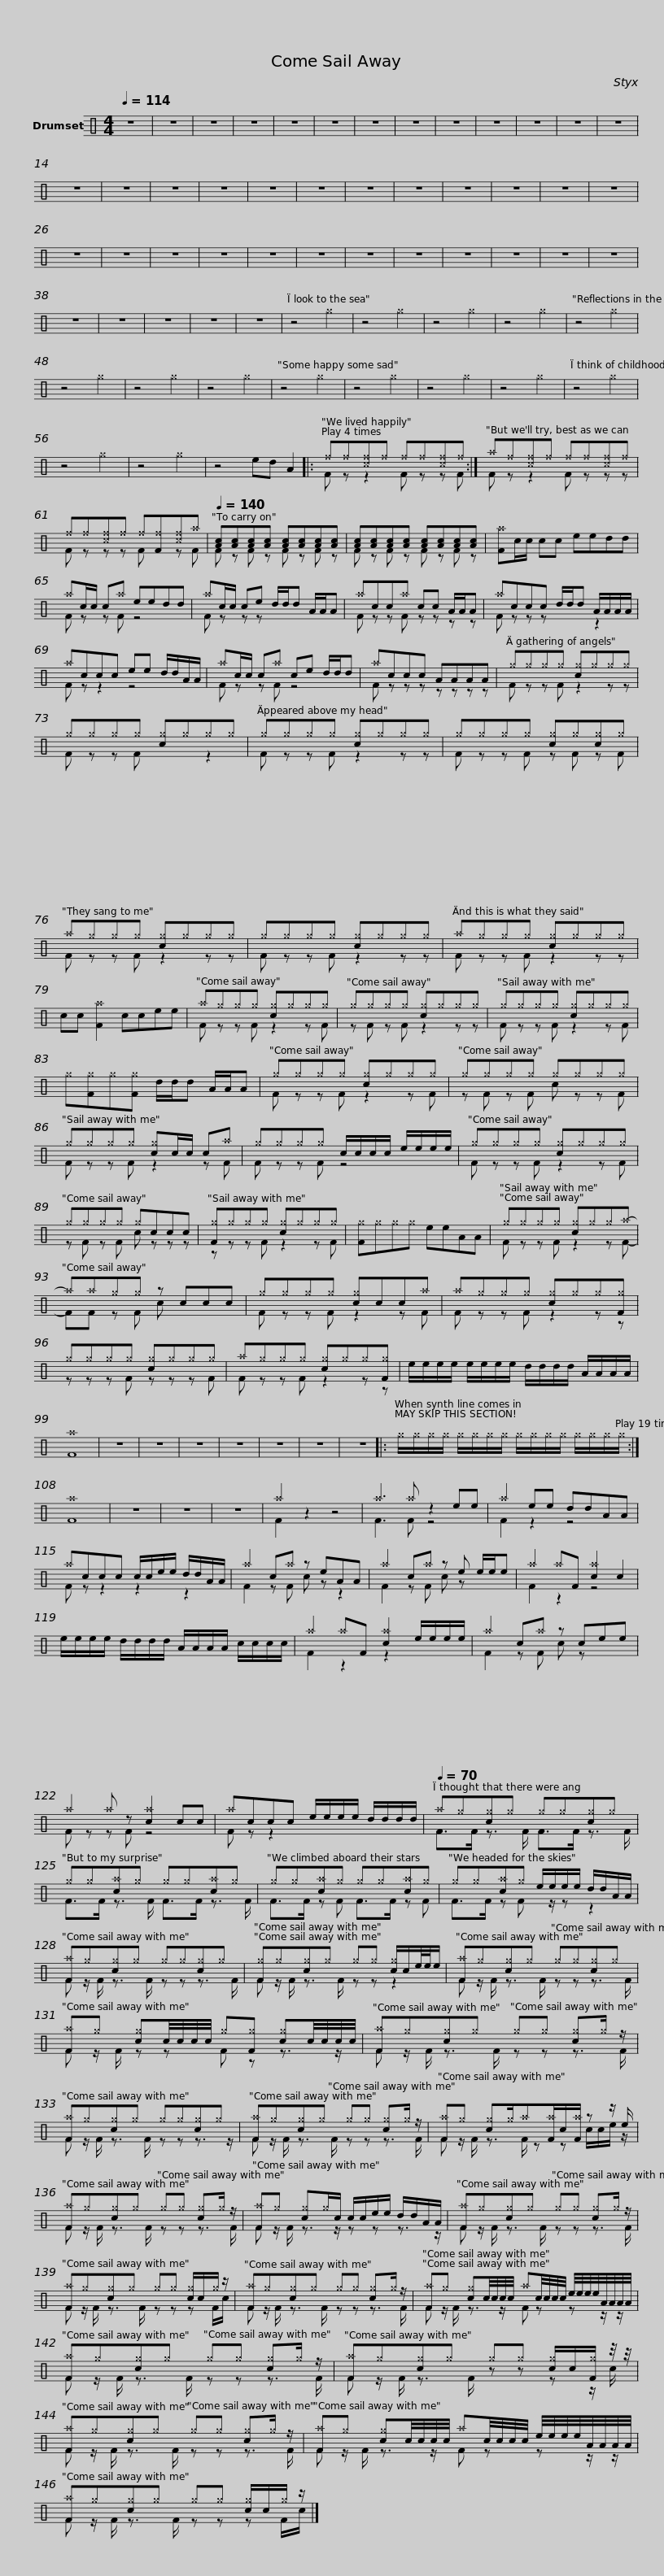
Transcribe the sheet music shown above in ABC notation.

X:1
%%score ( 1 2 )
L:1/8
Q:1/4=114
M:4/4
I:linebreak $
K:C
V:1 perc
K:none
V:2 perc
K:none
V:1
 z8 | z8 | z8 | z8 | z8 | %5
 z8 | z8 | z8 | z8 | z8 | %10
 z8 | z8 | z8 | z8 | z8 | %15
 z8 | z8 | z8 | z8 | z8 | %20
 z8 | z8 | z8 | z8 | z8 | %25
 z8 | z8 | z8 | z8 | z8 | %30
 z8 | z8 | z8 | z8 | z8 | %35
 z8 | z8 | z8 | z8 | z8 | %40
 z8 | z8 | z4 ^g4 | z4 ^g4 | z4 ^g4 | %45
 z4 ^g4 | z4 ^g4 | z4 ^g4 | z4 ^g4 | z4 ^g4 | %50
 z4 ^g4 | z4 ^g4 | z4 ^g4 | z4 ^g4 | z4 ^g4 | %55
 z4 ^g4 | z4 ^g4 |$ z4 ed A2 |: ^f^f[^c^f]^f ^f^f[^c^f]^f :| ^a^f[^c^f]^f ^f^f[^c^f]^f | %60
 ^f^f[^c^f]^f ^f[F^f][^c^f]^a |[Q:1/4=140] [Ac][Ac][Ac][Ac] [Ac][Ac][Ac][Ac] | [Ac][Ac][Ac][Ac] [Ac][Ac][Ac][Ac] |$ [F^a]c/c/ cc eedd | ^ac/c/ c^a eedd | %65
 ^ac/c/ ce d/d/d A/A/A | ^acc^a cc A/A/A |$ ^accc d/d/d A/A/A/A/ | ^accc ee d/d/A/A/ | ^ac/c/ c^a ce d/d/d | %70
 ^accc AAAA |$ ^g^g^g^g [c^g]^g^g^g | ^g^g^g^g [c^g]^g^g^g | ^g^g^g^g [c^g]^g^g^g | ^g^g^g^g [c^g]^g[c^g]^g |$ %75
 ^a^g^g^g [c^g]^g^g^g | ^g^g^g^g [c^g]^g^g^g | ^a^g^g^g [c^g]^g^g^g | cc [F^a]2 ccee |$ ^a^g^g^g [c^g]^g^g^g | %80
 ^g^g^g^g [c^g]^g^g^g | ^g^g^g^g [c^g]^g^g^g | ^g[F^g]^g[F^g] d/d/d A/A/A |$ ^g^g^g^g [c^g]^g^g^g | ^g^g^g^g ^g^g^g^g | %85
 ^g^g^g^g [c^g]c/c/ c^a | ^g^g^g^g c/c/c/c/ e/e/e/e/ |$ ^g^g^g^g [c^g]^g^g^g | ^g^g^g^g ^gccc | [F^g]^g^g^g [c^g]^g^g^g | %90
 [F^g]^g^g^g eeAA |$ ^g^g^g^g [c^g]^g^g^a- | ^a^a^g^g z ccc | ^g^g^g^g [c^g]cc^a |$ ^a^g^g^g [c^g]^g^g[F^g] | %95
 ^g^g^g^g [c^g]^g^g^g | ^a^g^g^g [c^g]^g^g[F^g] | e/e/e/e/ e/e/e/e/ d/d/d/d/ A/A/A/A/ |$ ^a8 | z8 | %100
 z8 | z8 | z8 | z8 | z8 | %105
 z8 |: ^g/^g/^g/^g/ ^g/^g/^g/^g/ ^g/^g/^g/^g/ ^g/^g/^g/^g/ :| ^a8 | z8 | z8 | %110
 z8 | ^a2 z2 z4 | ^a3 ^a z2 ee | ^a2 ee ddAA |$ ^accc c/c/e/e/ d/d/A/A/ |$ %115
 ^a2 c^a z eAA | ^a2 c^a z e e/e/e | ^a2 ^aF [c^a]2 c2 | e/e/e/e/ d/d/d/d/ A/A/A/A/ c/c/c/c/ |$ ^a2 ^aF [c^a]2 e/e/e/e/ | %120
 ^a2 c^a z cee | ^a2 ^a z [c^a]2 cc | ^accc e/e/e/e/ d/d/d/d/ |$[Q:1/4=70] ^a^g[c^g]^g ^g^g[c^g]^g | ^g^g[c^a]^g ^g^g[c^a]^g |$ %125
 ^g^g[c^a]^g ^g^g[c^a]^g | ^g^g[c^a]^g e/e/e/e/ d/d/A/A/ |$ [F^a]^g[c^g]^g ^g^g[c^g]^g | [F^g]^g[c^g]^g ^g^g [c^g]/c/e/4e/4e/ |$ [F^a]^g[c^g]^g ^g^g[c^g]^g | %130
 [F^a]^g [c^g]c/4c/4c/4c/4 ^g[F^g] [c^g]c/4c/4c/4c/4 |$ [F^a]^g[c^g]^g ^g^g [c^g]^g/ z/ | [F^a]^g[c^g]^g ^g^g[c^g]^g |$ [F^a]^g[c^g]^g ^g^g [c^g]^g/ z/ | [F^a]^g [c^g]^g/^a[F^a]/c/[F^a]/ z z/ e/ |$ %135
 [F^a]^g[c^g]^g ^g^g [c^g]^g/ z/ | [F^a]^g [c^g]^g/c/ c/c/e/e/ d/d/A/A/ |$ [F^a]^g[c^g]^g ^g^g [c^g]^g/ z/ | [F^a]^g[c^g]^g ^g^g [c^g]/c/^g/ z/ |$ [F^a]^g[c^g]^g ^g^g [c^g]^g/ z/ | %140
 [F^a]^g [c^g]c/4c/4c/4c/4 ^ac/4c/4c/4c/4 e/4e/4e/4e/4A/4A/4A/4A/4 |$ [F^a]^g[c^g]^g ^g^g [c^g]^g/ z/ | [F^a]^g[c^g]^g ^g^g [c^g]/c/[F^g]/ z/4 z/4 |$ [F^a]^g[c^g]^g ^g^g [c^g]^g/ z/ | [F^a]^g [c^g]c/4c/4c/4c/4 ^ac/4c/4c/4c/4 e/4e/4e/4e/4A/4A/4A/4A/4 |$ %145
 [F^a]^g[c^g]^g ^g^g [c^g]/c/^g/ z/ |] %146
V:2
 x8 | x8 | x8 | x8 | x8 | %5
 x8 | x8 | x8 | x8 | x8 | %10
 x8 | x8 | x8 | x8 | x8 | %15
 x8 | x8 | x8 | x8 | x8 | %20
 x8 | x8 | x8 | x8 | x8 | %25
 x8 | x8 | x8 | x8 | x8 | %30
 x8 | x8 | x8 | x8 | x8 | %35
 x8 | x8 | x8 | x8 | x8 | %40
 x8 | x8 | x8 | x8 | x8 | %45
 x8 | x8 | x8 | x8 | x8 | %50
 x8 | x8 | x8 | x8 | x8 | %55
 x8 | x8 |$ x8 |: F z z2 F z z F :| F z z2 F z z z | %60
 F z z z F x z F | F z F z F z F z | F z F z F z F z |$ x8 | F z z F z4 | %65
 F z z z x4 | F z z F z z z z |$ F z z z x2 z2 | F z z2 z4 | F z z F z4 | %70
 F z z z z z z z |$ F z z F z2 z z | F z z F x2 z2 | F z z F z2 z z | F z z F z F z F |$ %75
 F z z F z2 z z | F z z F z2 z z | F z z F z2 z z | x8 |$ F z z F z2 z F | %80
 z F z F z2 z z | F z z F z2 z F | x8 |$ F z z F z2 z F | z F z F c z z F | %85
 F z z F z2 z F | F z z F z4 |$ F z z F z2 z F | z F z F c z z z | z z z F z2 z F | %90
 x8 |$ F z z F z2 z F- | FF z F c x3 | F z z F z2 z F |$ F z z F z2 z z | %95
 z z z F z z z F | F z z F z2 z z | x8 |$ F8 | x8 | %100
 x8 | x8 | x8 | x8 | x8 | %105
 x8 |: x8 :| F8 | x8 | x8 | %110
 x8 | F2 z2 z4 | F3 F z4 | F2 z2 z4 |$ F z z2 z2 z2 |$ %115
 F2 z F c z z2 | F2 z F c z x2 | F2 z2 z4 | x8 |$ F2 z2 z2 x2 | %120
 F2 z F c z x2 | F z z F z4 | F z z2 x4 |$ F>F z3/2 F/ F>F z3/2 F/ | F>F z3/2 F/ F>F z3/2 F/ |$ %125
 F>F z F F>F z F | F>F z F x/ z/ z z2 |$ F z/ F/ z3/2 F/ z z z3/2 F/ | F z/ F/ z3/2 F/ z z z2 |$ F z/ F/ z3/2 F/ z z z3/2 F/ | %130
 F z/ F/ z z F z z3/2 z/ |$ F z/ F/ z3/2 F/ z z z3/2 F/ | F z/ F/ z3/2 F/ z z z3/2 z/ |$ F z/ F/ z3/2 F/ z z z3/2 F/ | F z/ F/ z3/2 F/ z z c/c/e/ z/ |$ %135
 F z/ F/ z3/2 F/ z z z3/2 F/ | F z/ F/ z3/2 z/ z z z3/2 z/ |$ F z/ F/ z3/2 F/ z z z3/2 F/ | F z/ F/ z3/2 F/ z z z F/c/ |$ F z/ F/ z3/2 F/ z z z3/2 F/ | %140
 F z/ F/ z3/2 z/ F z z z/ z/ |$ F z/ F/ z3/2 F/ z z z3/2 F/ | F z/ F/ z3/2 F/ z z z z/ c/ |$ F z/ F/ z3/2 F/ z z z3/2 F/ | F z/ F/ z3/2 z/ F z z z/ z/ |$ %145
 F z/ F/ z3/2 F/ z z z F/c/ |] %146
